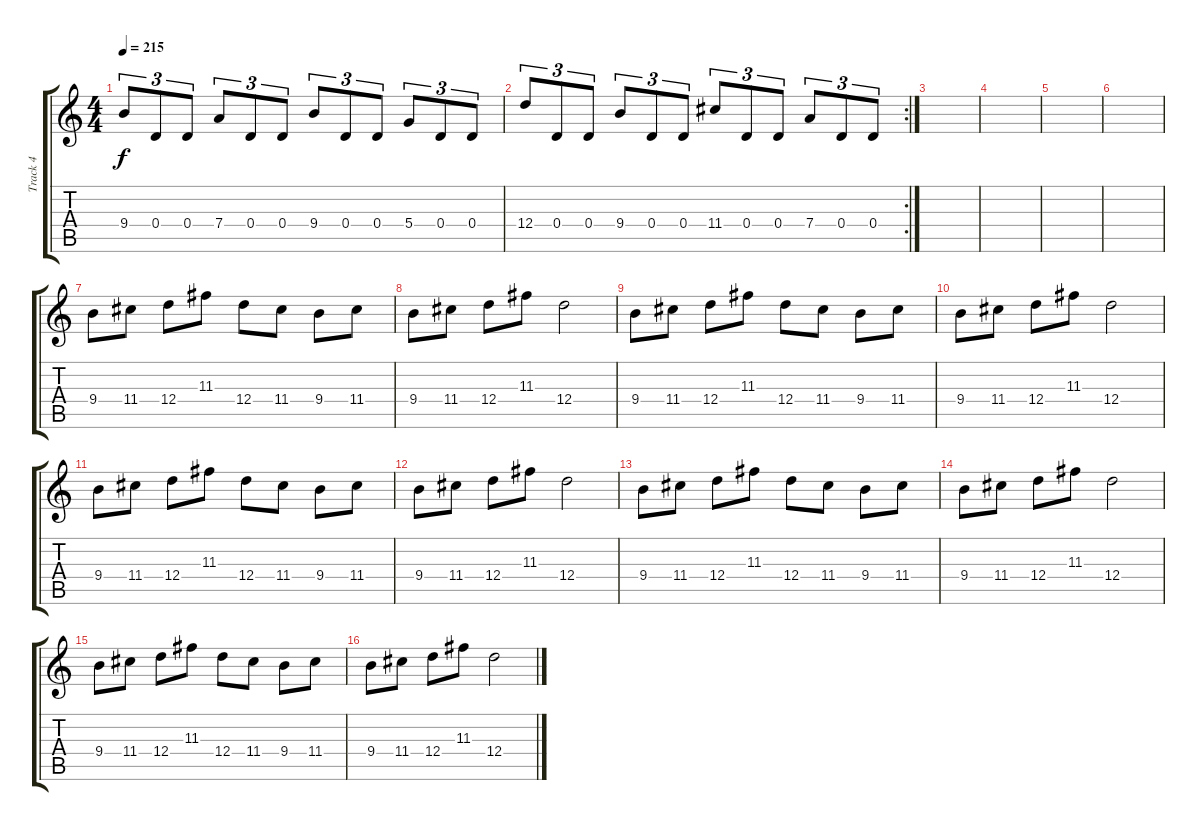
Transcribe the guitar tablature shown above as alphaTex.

\track ("Track 4" "Track 4") {instrument distortionguitar}
\staff {score tabs}
\tuning (E4 B3 G3 D3 A2 E2) {hide}
\ts (4 4)
\tempo 215
\clef g2
\ks c
9.4.8{tu (3 2) dy f} 0.4.8{tu (3 2)} 0.4.8{tu (3 2)} 7.4.8{tu (3 2)} 0.4.8{tu (3 2)} 0.4.8{tu (3 2)} 9.4.8{tu (3 2)} 0.4.8{tu (3 2)} 0.4.8{tu (3 2)} 5.4.8{tu (3 2)} 0.4.8{tu (3 2)} 0.4.8{tu (3 2)} |
\rc 2
12.4.8{tu (3 2)} 0.4.8{tu (3 2)} 0.4.8{tu (3 2)} 9.4.8{tu (3 2)} 0.4.8{tu (3 2)} 0.4.8{tu (3 2)} 11.4.8{tu (3 2)} 0.4.8{tu (3 2)} 0.4.8{tu (3 2)} 7.4.8{tu (3 2)} 0.4.8{tu (3 2)} 0.4.8{tu (3 2)} |
|
|
|
|
9.4.8{balance 8} 11.4.8 12.4.8 11.3.8 12.4.8 11.4.8 9.4.8 11.4.8 |
9.4.8 11.4.8 12.4.8 11.3.8 12.4.2 |
9.4.8 11.4.8 12.4.8 11.3.8 12.4.8 11.4.8 9.4.8 11.4.8 |
9.4.8 11.4.8 12.4.8 11.3.8 12.4.2 |
9.4.8 11.4.8 12.4.8 11.3.8 12.4.8 11.4.8 9.4.8 11.4.8 |
9.4.8 11.4.8 12.4.8 11.3.8 12.4.2 |
9.4.8 11.4.8 12.4.8 11.3.8 12.4.8 11.4.8 9.4.8 11.4.8 |
9.4.8 11.4.8 12.4.8 11.3.8 12.4.2 |
9.4.8{balance 0} 11.4.8 12.4.8 11.3.8 12.4.8 11.4.8 9.4.8 11.4.8 |
9.4.8 11.4.8 12.4.8 11.3.8 12.4.2
